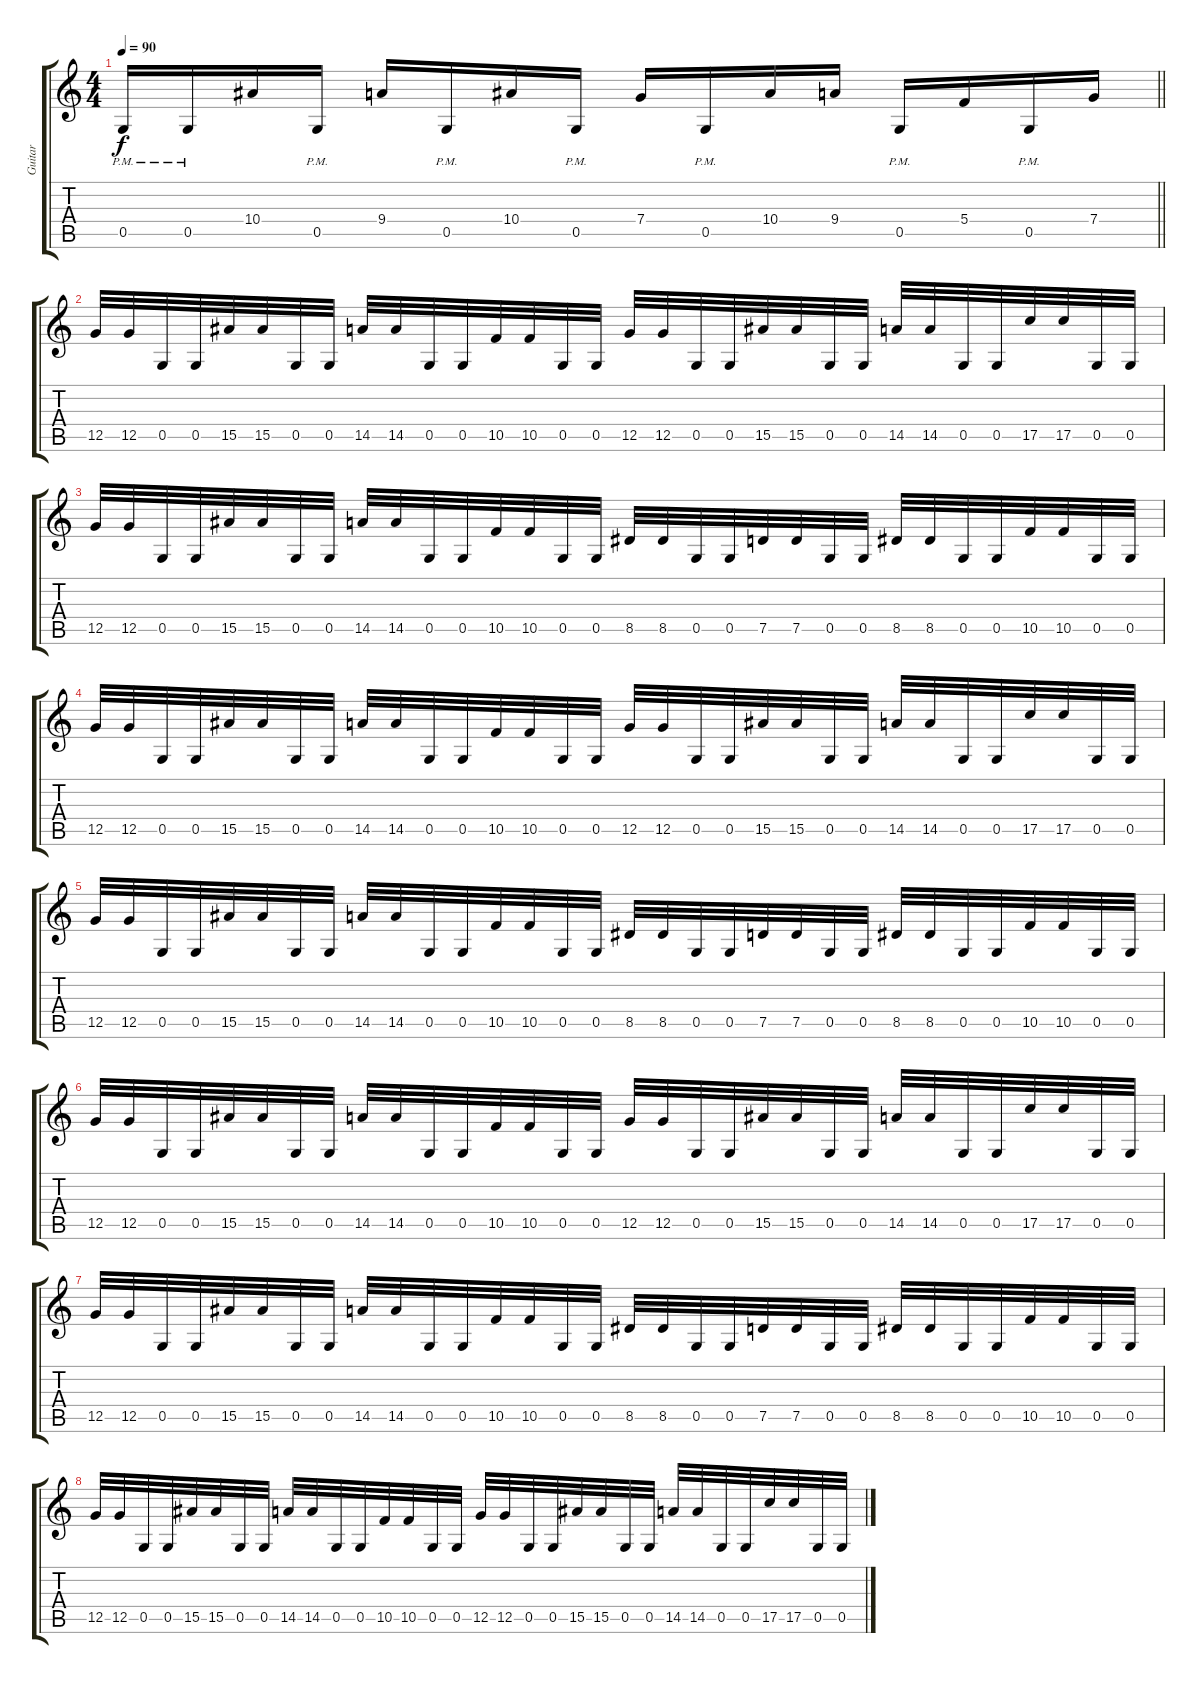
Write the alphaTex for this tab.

\track ("Guitar" "Guitar") {instrument distortionguitar}
\staff {score tabs}
\tuning (D4 A3 F3 C3 G2 C2) {hide}
\ts (4 4)
\tempo 90
\clef g2
\barLineRight lightlight
\ks c
0.5{pm}.16{dy f} 0.5{pm}.16 10.4.16 0.5{pm}.16 9.4.16 0.5{pm}.16 10.4.16 0.5{pm}.16 7.4.16 0.5{pm}.16 10.4.16 9.4.16 0.5{pm}.16 5.4.16 0.5{pm}.16 7.4.16 |
\section ("" "")
12.5.32 12.5.32 0.5.32 0.5.32 15.5.32 15.5.32 0.5.32 0.5.32 14.5.32 14.5.32 0.5.32 0.5.32 10.5.32 10.5.32 0.5.32 0.5.32 12.5.32 12.5.32 0.5.32 0.5.32 15.5.32 15.5.32 0.5.32 0.5.32 14.5.32 14.5.32 0.5.32 0.5.32 17.5.32 17.5.32 0.5.32 0.5.32 |
12.5.32 12.5.32 0.5.32 0.5.32 15.5.32 15.5.32 0.5.32 0.5.32 14.5.32 14.5.32 0.5.32 0.5.32 10.5.32 10.5.32 0.5.32 0.5.32 8.5.32 8.5.32 0.5.32 0.5.32 7.5.32 7.5.32 0.5.32 0.5.32 8.5.32 8.5.32 0.5.32 0.5.32 10.5.32 10.5.32 0.5.32 0.5.32 |
12.5.32 12.5.32 0.5.32 0.5.32 15.5.32 15.5.32 0.5.32 0.5.32 14.5.32 14.5.32 0.5.32 0.5.32 10.5.32 10.5.32 0.5.32 0.5.32 12.5.32 12.5.32 0.5.32 0.5.32 15.5.32 15.5.32 0.5.32 0.5.32 14.5.32 14.5.32 0.5.32 0.5.32 17.5.32 17.5.32 0.5.32 0.5.32 |
12.5.32 12.5.32 0.5.32 0.5.32 15.5.32 15.5.32 0.5.32 0.5.32 14.5.32 14.5.32 0.5.32 0.5.32 10.5.32 10.5.32 0.5.32 0.5.32 8.5.32 8.5.32 0.5.32 0.5.32 7.5.32 7.5.32 0.5.32 0.5.32 8.5.32 8.5.32 0.5.32 0.5.32 10.5.32 10.5.32 0.5.32 0.5.32 |
12.5.32 12.5.32 0.5.32 0.5.32 15.5.32 15.5.32 0.5.32 0.5.32 14.5.32 14.5.32 0.5.32 0.5.32 10.5.32 10.5.32 0.5.32 0.5.32 12.5.32 12.5.32 0.5.32 0.5.32 15.5.32 15.5.32 0.5.32 0.5.32 14.5.32 14.5.32 0.5.32 0.5.32 17.5.32 17.5.32 0.5.32 0.5.32 |
12.5.32 12.5.32 0.5.32 0.5.32 15.5.32 15.5.32 0.5.32 0.5.32 14.5.32 14.5.32 0.5.32 0.5.32 10.5.32 10.5.32 0.5.32 0.5.32 8.5.32 8.5.32 0.5.32 0.5.32 7.5.32 7.5.32 0.5.32 0.5.32 8.5.32 8.5.32 0.5.32 0.5.32 10.5.32 10.5.32 0.5.32 0.5.32 |
12.5.32 12.5.32 0.5.32 0.5.32 15.5.32 15.5.32 0.5.32 0.5.32 14.5.32 14.5.32 0.5.32 0.5.32 10.5.32 10.5.32 0.5.32 0.5.32 12.5.32 12.5.32 0.5.32 0.5.32 15.5.32 15.5.32 0.5.32 0.5.32 14.5.32 14.5.32 0.5.32 0.5.32 17.5.32 17.5.32 0.5.32 0.5.32
